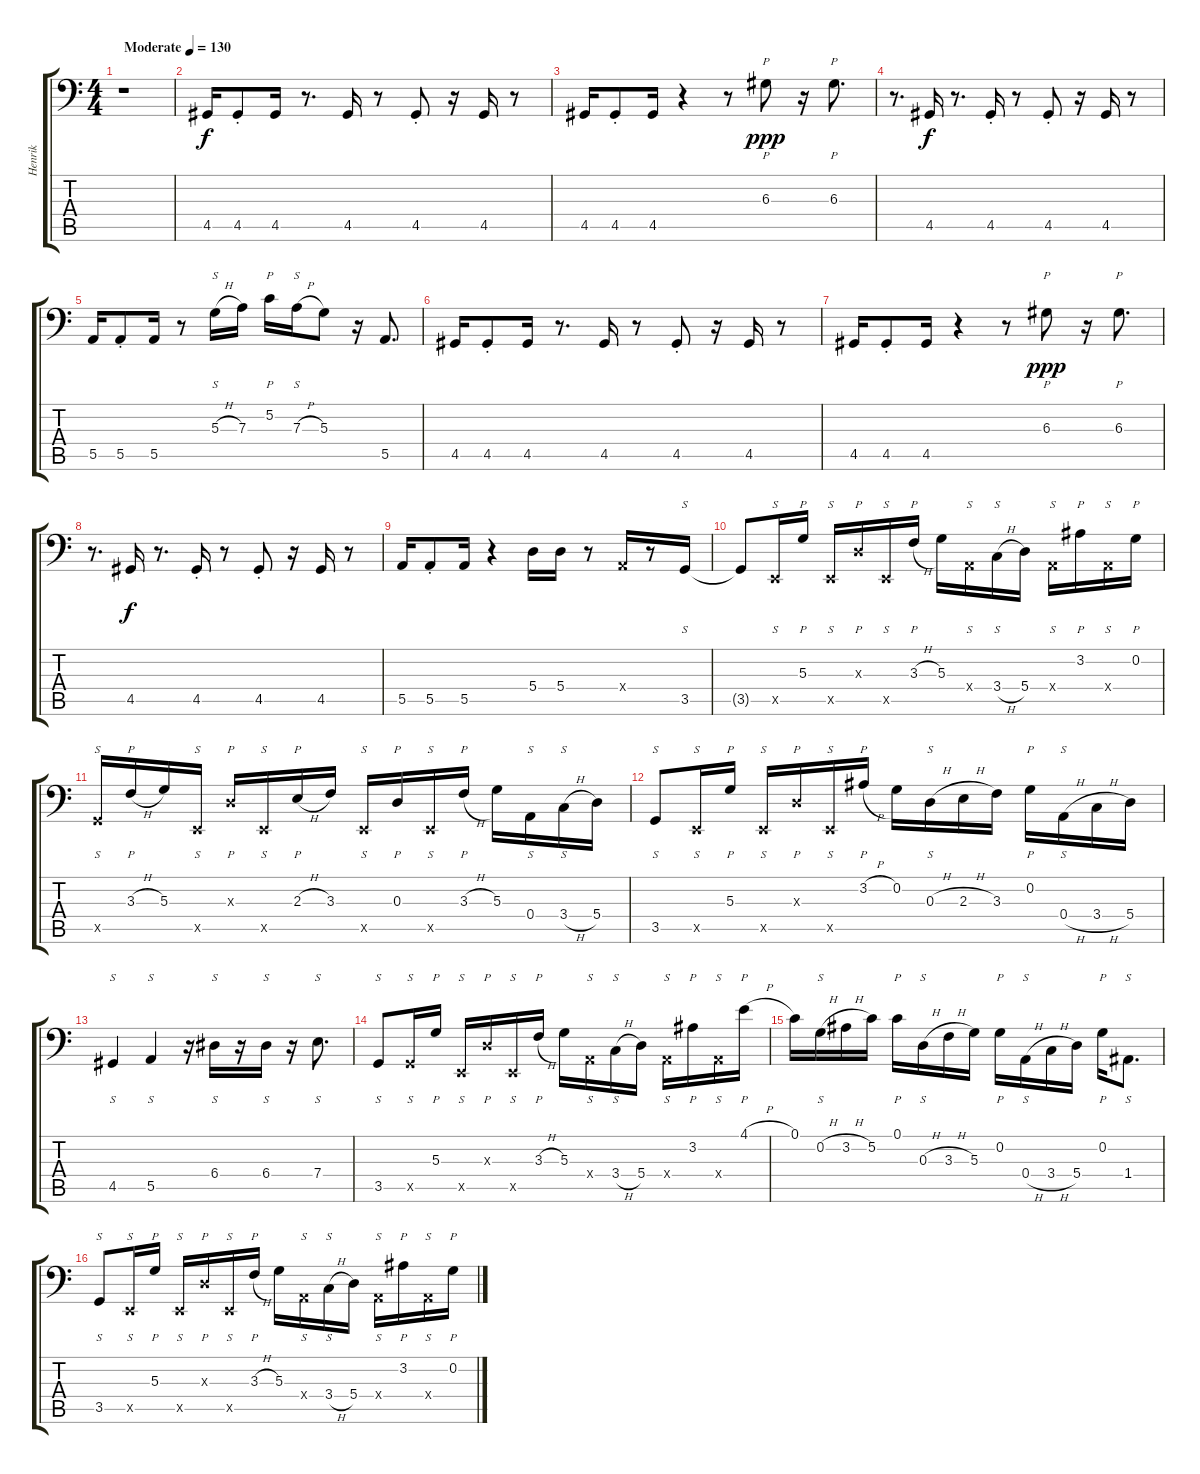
\track ("Henrik" "Henrik") {instrument electricbassfinger}
\staff {score tabs}
\tuning (C3 G2 D2 A1 E1 B0) {hide}
\ts (4 4)
\tempo (130 "Moderate")
\clef f4
\ks c
r.1{dy f instrument electricbassfinger} |
4.5.16 4.5{st}.8 4.5.16 r.8{d} 4.5.16 r.8 4.5{st}.8 r.16 4.5.16 r.8 |
4.5.16 4.5{st}.8 4.5.16 r.4 r.8 6.3.8{p dy ppp} r.16 6.3.8{p d} |
r.8{d} 4.5.16{dy f} r.8{d} 4.5{st}.16 r.8 4.5{st}.8 r.16 4.5.16 r.8 |
5.5.16 5.5{st}.8 5.5.16 r.8 5.3{h}.16{s} 7.3.16 5.2.16{p} 7.3{h}.16{s} 5.3.8 r.16 5.5.8{d} |
4.5.16 4.5{st}.8 4.5.16 r.8{d} 4.5.16 r.8 4.5{st}.8 r.16 4.5.16 r.8 |
4.5.16 4.5{st}.8 4.5.16 r.4 r.8 6.3.8{p dy ppp} r.16 6.3.8{p d} |
r.8{d} 4.5.16{dy f} r.8{d} 4.5{st}.16 r.8 4.5{st}.8 r.16 4.5.16 r.8 |
5.5.16 5.5{st}.8 5.5.16 r.4 5.4.16 5.4.16 r.8 0.4{x}.16 r.8 3.5.16{s} |
3.5{t}.8 0.5{x}.16{s} 5.3.16{p} 0.5{x}.16{s} 0.3{x}.16{p} 0.5{x}.16{s} 3.3{h}.16{p} 5.3.16 0.4{x}.16{s} 3.4{h}.16{s} 5.4.16 0.4{x}.16{s} 3.2.16{p} 0.4{x}.16{s} 0.2.16{p} |
3.5{x}.16{s} 3.3{h}.16{p} 5.3.16 0.5{x}.16{s} 0.3{x}.16{p} 0.5{x}.16{s} 2.3{h}.16{p} 3.3.16 0.5{x}.16{s} 0.3.16{p} 0.5{x}.16{s} 3.3{h}.16{p} 5.3.16 0.4.16{s} 3.4{h}.16{s} 5.4.16 |
3.5.8{s} 0.5{x}.16{s} 5.3.16{p} 0.5{x}.16{s} 0.3{x}.16{p} 0.5{x}.16{s} 3.2{h}.16{p} 0.2.16 0.3{h}.16{s} 2.3{h}.16 3.3.16 0.2.16{p} 0.4{h}.16{s} 3.4{h}.16 5.4.16 |
4.5.4{s} 5.5.4{s} r.16 6.4.16{s} r.16 6.4.16{s} r.16 7.4.8{s d} |
3.5.8{s} 3.5{x}.16{s} 5.3.16{p} 0.5{x}.16{s} 0.3{x}.16{p} 0.5{x}.16{s} 3.3{h}.16{p} 5.3.16 0.4{x}.16{s} 3.4{h}.16{s} 5.4.16 0.4{x}.16{s} 3.2.16{p} 0.4{x}.16{s} 4.1{h}.16{p} |
0.1.16 0.2{h}.16{s} 3.2{h}.16 5.2.16 0.1.16{p} 0.3{h}.16{s} 3.3{h}.16 5.3.16 0.2.16{p} 0.4{h}.16{s} 3.4{h}.16 5.4.16 0.2.16{p} 1.4.8{s d} |
3.5.8{s} 0.5{x}.16{s} 5.3.16{p} 0.5{x}.16{s} 0.3{x}.16{p} 0.5{x}.16{s} 3.3{h}.16{p} 5.3.16 0.4{x}.16{s} 3.4{h}.16{s} 5.4.16 0.4{x}.16{s} 3.2.16{p} 0.4{x}.16{s} 0.2.16{p}
